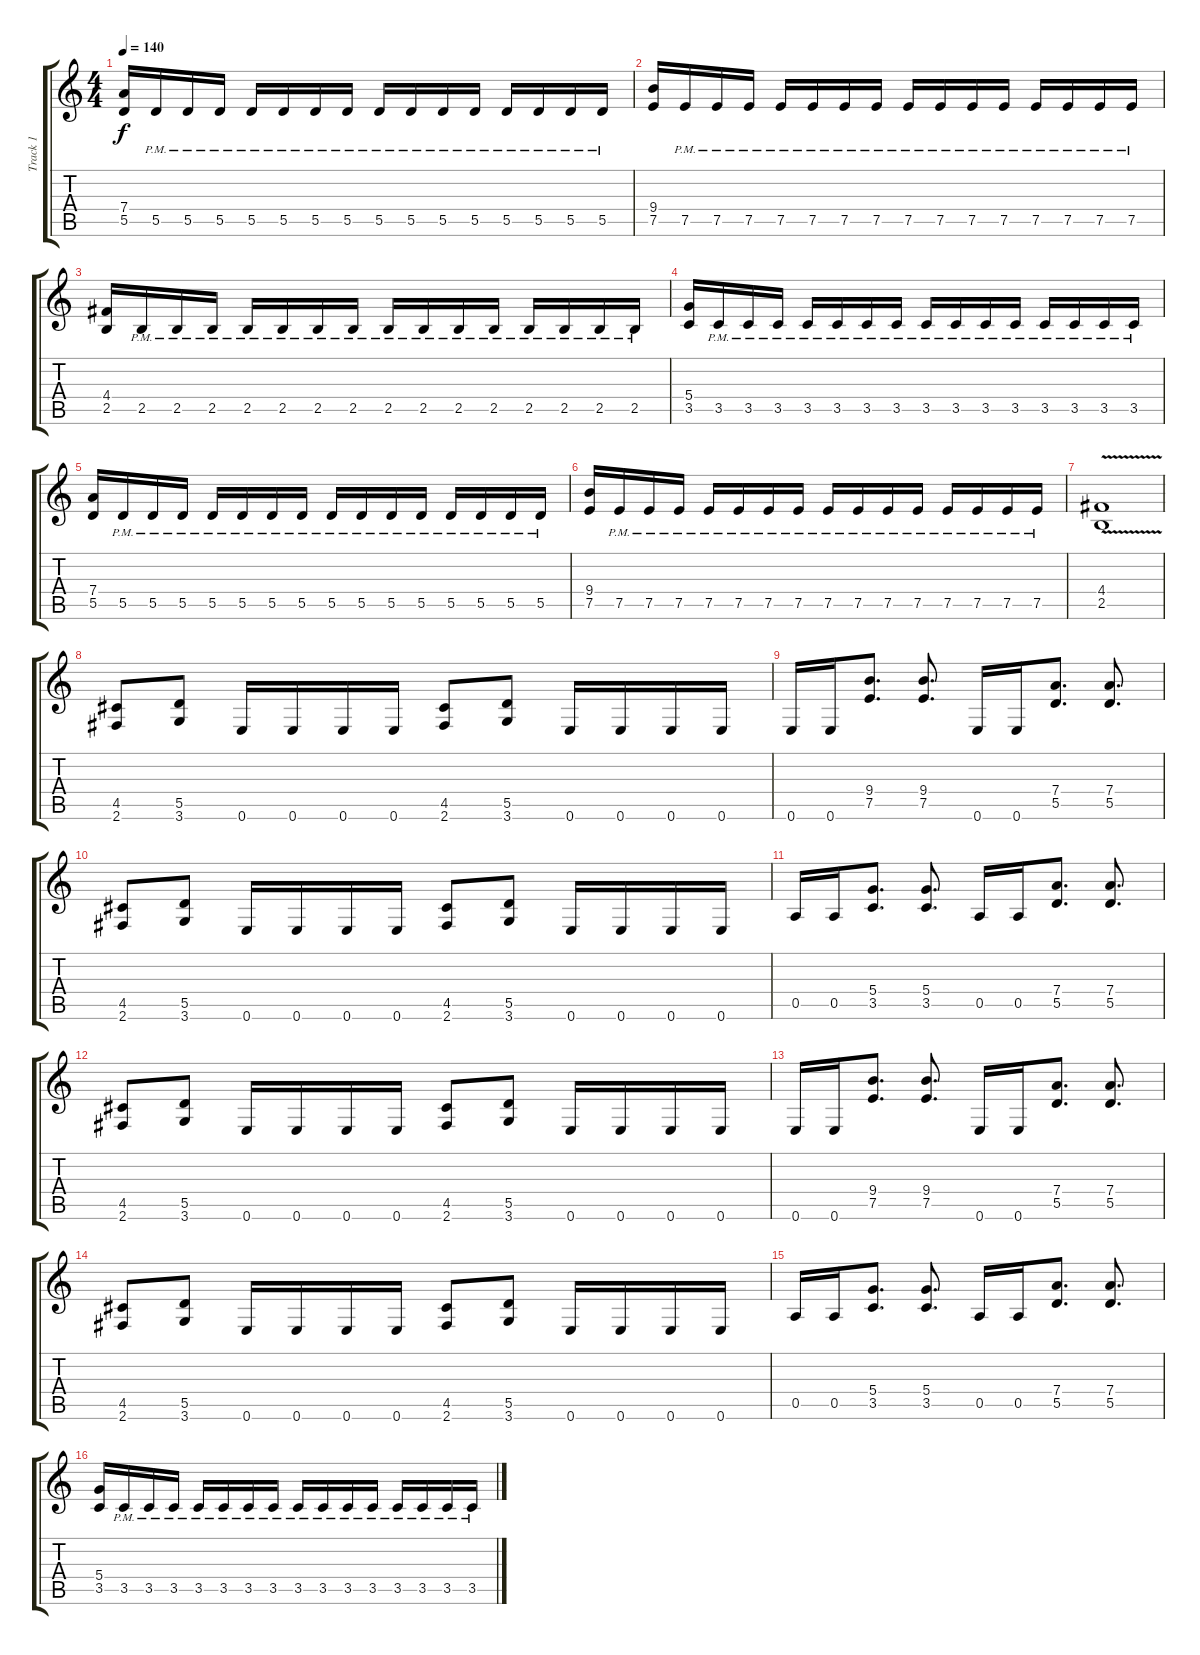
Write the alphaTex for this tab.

\track ("Track 1" "Track 1") {instrument distortionguitar}
\staff {score tabs}
\tuning (E4 B3 G3 D3 A2 E2) {hide}
\ts (4 4)
\tempo 140
\clef g2
\ks c
(7.4 5.5).16{dy f} 5.5{pm}.16 5.5{pm}.16 5.5{pm}.16 5.5{pm}.16 5.5{pm}.16 5.5{pm}.16 5.5{pm}.16 5.5{pm}.16 5.5{pm}.16 5.5{pm}.16 5.5{pm}.16 5.5{pm}.16 5.5{pm}.16 5.5{pm}.16 5.5{pm}.16 |
(9.4 7.5).16 7.5{pm}.16 7.5{pm}.16 7.5{pm}.16 7.5{pm}.16 7.5{pm}.16 7.5{pm}.16 7.5{pm}.16 7.5{pm}.16 7.5{pm}.16 7.5{pm}.16 7.5{pm}.16 7.5{pm}.16 7.5{pm}.16 7.5{pm}.16 7.5{pm}.16 |
(4.4 2.5).16 2.5{pm}.16 2.5{pm}.16 2.5{pm}.16 2.5{pm}.16 2.5{pm}.16 2.5{pm}.16 2.5{pm}.16 2.5{pm}.16 2.5{pm}.16 2.5{pm}.16 2.5{pm}.16 2.5{pm}.16 2.5{pm}.16 2.5{pm}.16 2.5{pm}.16 |
(5.4 3.5).16 3.5{pm}.16 3.5{pm}.16 3.5{pm}.16 3.5{pm}.16 3.5{pm}.16 3.5{pm}.16 3.5{pm}.16 3.5{pm}.16 3.5{pm}.16 3.5{pm}.16 3.5{pm}.16 3.5{pm}.16 3.5{pm}.16 3.5{pm}.16 3.5{pm}.16 |
(7.4 5.5).16 5.5{pm}.16 5.5{pm}.16 5.5{pm}.16 5.5{pm}.16 5.5{pm}.16 5.5{pm}.16 5.5{pm}.16 5.5{pm}.16 5.5{pm}.16 5.5{pm}.16 5.5{pm}.16 5.5{pm}.16 5.5{pm}.16 5.5{pm}.16 5.5{pm}.16 |
(9.4 7.5).16 7.5{pm}.16 7.5{pm}.16 7.5{pm}.16 7.5{pm}.16 7.5{pm}.16 7.5{pm}.16 7.5{pm}.16 7.5{pm}.16 7.5{pm}.16 7.5{pm}.16 7.5{pm}.16 7.5{pm}.16 7.5{pm}.16 7.5{pm}.16 7.5{pm}.16 |
(4.4{v} 2.5).1 |
(4.5 2.6).8 (5.5 3.6).8 0.6.16 0.6.16 0.6.16 0.6.16 (4.5 2.6).8 (5.5 3.6).8 0.6.16 0.6.16 0.6.16 0.6.16 |
0.6.16 0.6.16 (9.4 7.5).8{d} (9.4 7.5).8{d} 0.6.16 0.6.16 (7.4 5.5).8{d} (7.4 5.5).8{d} |
(4.5 2.6).8 (5.5 3.6).8 0.6.16 0.6.16 0.6.16 0.6.16 (4.5 2.6).8 (5.5 3.6).8 0.6.16 0.6.16 0.6.16 0.6.16 |
0.5.16 0.5.16 (5.4 3.5).8{d} (5.4 3.5).8{d} 0.5.16 0.5.16 (7.4 5.5).8{d} (7.4 5.5).8{d} |
(4.5 2.6).8 (5.5 3.6).8 0.6.16 0.6.16 0.6.16 0.6.16 (4.5 2.6).8 (5.5 3.6).8 0.6.16 0.6.16 0.6.16 0.6.16 |
0.6.16 0.6.16 (9.4 7.5).8{d} (9.4 7.5).8{d} 0.6.16 0.6.16 (7.4 5.5).8{d} (7.4 5.5).8{d} |
(4.5 2.6).8 (5.5 3.6).8 0.6.16 0.6.16 0.6.16 0.6.16 (4.5 2.6).8 (5.5 3.6).8 0.6.16 0.6.16 0.6.16 0.6.16 |
0.5.16 0.5.16 (5.4 3.5).8{d} (5.4 3.5).8{d} 0.5.16 0.5.16 (7.4 5.5).8{d} (7.4 5.5).8{d} |
(5.4 3.5).16 3.5{pm}.16 3.5{pm}.16 3.5{pm}.16 3.5{pm}.16 3.5{pm}.16 3.5{pm}.16 3.5{pm}.16 3.5{pm}.16 3.5{pm}.16 3.5{pm}.16 3.5{pm}.16 3.5{pm}.16 3.5{pm}.16 3.5{pm}.16 3.5{pm}.16
